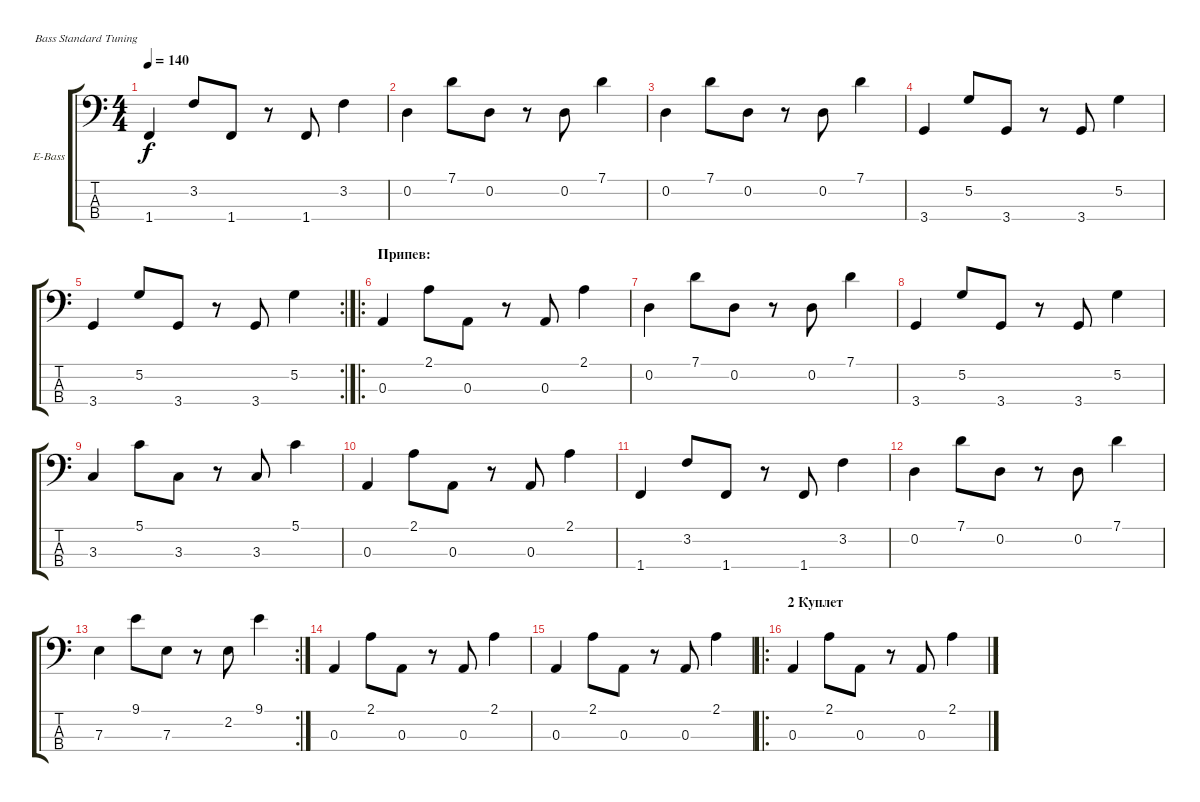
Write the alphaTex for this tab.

\defaultSystemsLayout 4
\bracketExtendMode groupsimilarinstruments
\firstSystemTrackNameOrientation horizontal
\otherSystemsTrackNameOrientation horizontal
\track ("Electric Bass" "E-Bass") {instrument electricbassfinger}
\staff {score tabs}
\tuning (G2 D2 A1 E1)
\ts (4 4)
\tempo 140
\clef f4
\ks c
1.4.4{dy f} 3.2.8 1.4.8 r.8 1.4.8 3.2.4 |
0.2.4 7.1.8 0.2.8 r.8 0.2.8 7.1.4 |
0.2.4 7.1.8 0.2.8 r.8 0.2.8 7.1.4 |
3.4.4 5.2.8 3.4.8 r.8 3.4.8 5.2.4 |
\rc 2
\scale
0.379157 3.4.4 5.2.8 3.4.8 r.8 3.4.8 5.2.4 |
\ro
\section ("" "Припев:")
\scale
0.310421 0.3.4 2.1.8 0.3.8 r.8 0.3.8 2.1.4 |
\scale
0.310421 0.2.4 7.1.8 0.2.8 r.8 0.2.8 7.1.4 |
3.4.4 5.2.8 3.4.8 r.8 3.4.8 5.2.4 |
3.3.4 5.1.8 3.3.8 r.8 3.3.8 5.1.4 |
0.3.4 2.1.8 0.3.8 r.8 0.3.8 2.1.4 |
1.4.4 3.2.8 1.4.8 r.8 1.4.8 3.2.4 |
0.2.4 7.1.8 0.2.8 r.8 0.2.8 7.1.4 |
\rc 2
7.3.4 9.1.8 7.3.8 r.8 2.2.8 9.1.4 |
0.3.4 2.1.8 0.3.8 r.8 0.3.8 2.1.4 |
0.3.4 2.1.8 0.3.8 r.8 0.3.8 2.1.4 |
\ro
\section ("" "2 Куплет")
0.3.4 2.1.8 0.3.8 r.8 0.3.8 2.1.4
